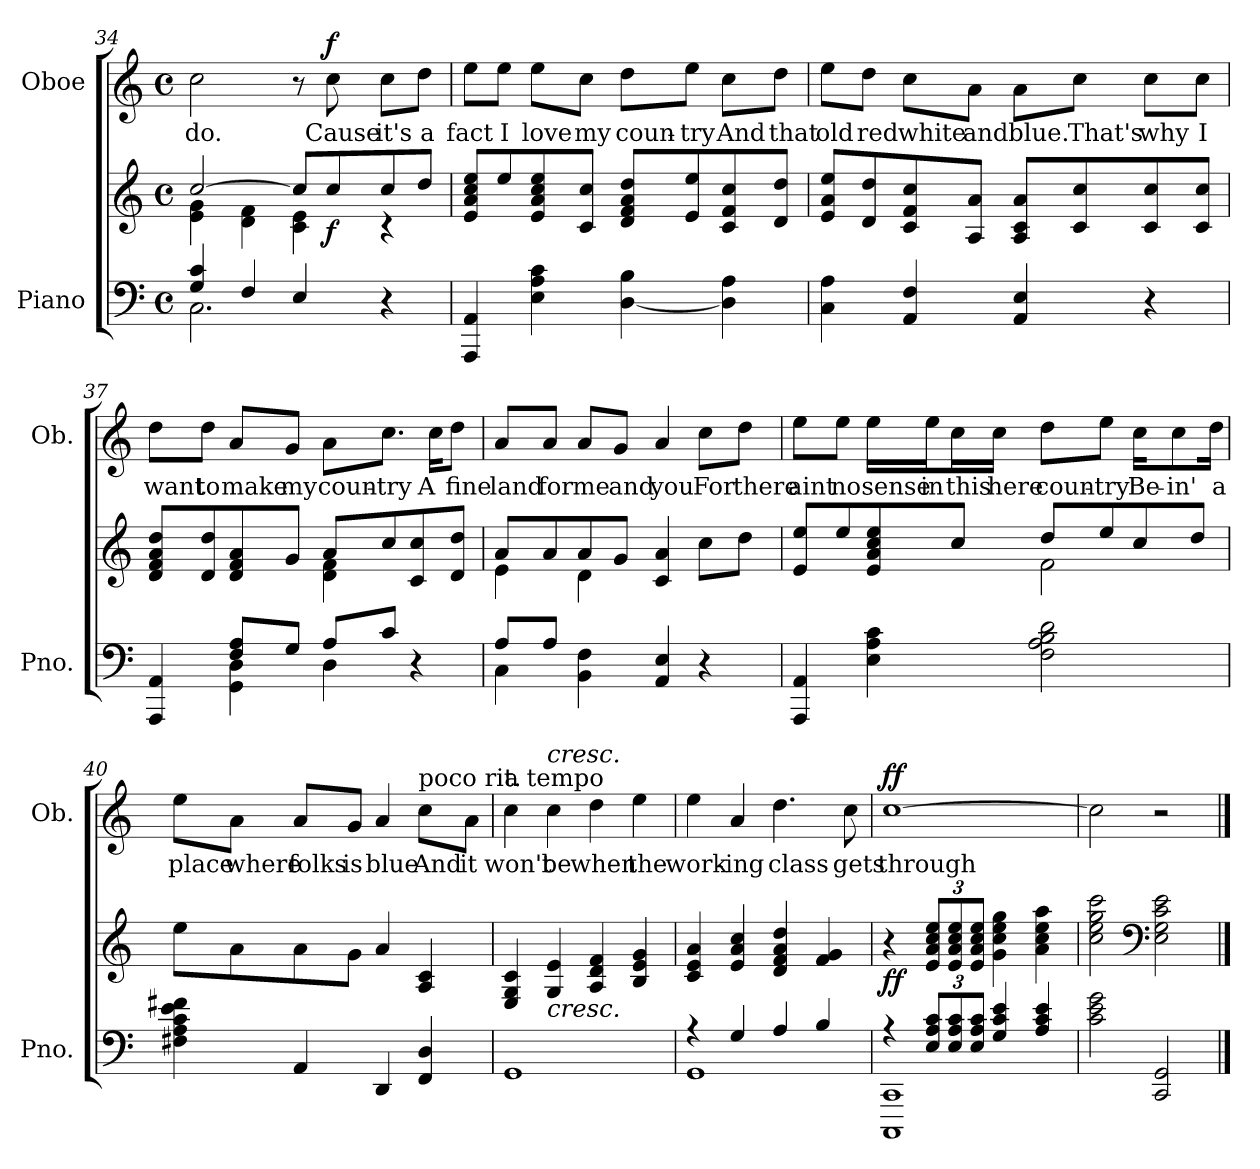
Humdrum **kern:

**kern	**kern	**dynam	**kern	**text	**dynam
*part2	*part2	*part2	*part1	*part1	*part1
*staff3	*staff2	*staff2/3	*staff1	*staff1	*staff1
*I"Piano	*	*	*I"Oboe	*	*
*I'Pno.	*	*	*I'Ob.	*	*
*clefF4	*clefG2	*	*clefG2	*	*
*k[]	*k[]	*	*k[]	*	*
*M4/4	*M4/4	*	*M4/4	*	*
*met(c)	*met(c)	*	*met(c)	*	*
=34	=34	=34	=34	=34	=34
*^	*^	*	*	*	*
!	!	!	!	!	!	!LO:LY:b	!
4G/ 4c/	2.C\	[2cc/	4e\ 4g\	.	2cc\	do.	.
4F/	.	.	4d\ 4f\	.	.	.	.
4E/	.	8cc/L]	4c\ 4e\	.	8r	.	.
!	!	!	!	!LO:DY:b	!	!LO:LY:b	!LO:DY:a
.	.	8cc/	.	f	8cc\	Cause	f
!	!	!	!	!	!	!LO:LY:b	!
4r	4ryy	8cc/	4r	.	8cc\L	it's	.
!	!	!	!	!	!	!LO:LY:b	!
.	.	8dd/J	.	.	8dd\J	a	.
*v	*v	*	*	*	*	*	*
*	*v	*v	*	*	*	*
=35	=35	=35	=35	=35	=35
!	!	!	!	!LO:LY:b	!
4AAA/ 4AA/	8e/ 8a/ 8cc/ 8ee/L	.	8ee\L	fact	.
!	!	!	!	!LO:LY:b	!
.	8ee/	.	8ee\J	I	.
!	!	!	!	!LO:LY:b	!
4E\ 4A\ 4c\	8e/ 8a/ 8cc/ 8ee/	.	8ee\L	love	.
!	!	!	!	!LO:LY:b	!
.	8c/ 8cc/J	.	8cc\J	my	.
!	!	!	!	!LO:LY:b	!
[4D\ 4B\	8d/ 8f/ 8a/ 8dd/L	.	8dd\L	coun-	.
!	!	!	!	!LO:LY:b	!
.	8e/ 8ee/	.	8ee\J	-try	.
!	!	!	!	!LO:LY:b	!
4D\] 4A\	8c/ 8f/ 8cc/	.	8cc\L	And	.
!	!	!	!	!LO:LY:b	!
.	8d/ 8dd/J	.	8dd\J	that	.
!!LO:PB:g=z
=36	=36	=36	=36	=36	=36
!	!	!	!	!LO:LY:b	!
4C\ 4A\	8e/ 8a/ 8ee/L	.	8ee\L	old	.
!	!	!	!	!LO:LY:b	!
.	8d/ 8dd/	.	8dd\J	red	.
!	!	!	!	!LO:LY:b	!
4AA/ 4F/	8c/ 8f/ 8cc/	.	8cc\L	white	.
!	!	!	!	!LO:LY:b	!
.	8A/ 8a/J	.	8a\J	and	.
!	!	!	!	!LO:LY:b	!
4AA/ 4E/	8A/ 8c/ 8a/L	.	8a\L	blue.	.
!	!	!	!	!LO:LY:b	!
.	8c/ 8cc/	.	8cc\J	That's	.
!	!	!	!	!LO:LY:b	!
4r	8c/ 8cc/	.	8cc\L	why	.
!	!	!	!	!LO:LY:b	!
.	8c/ 8cc/J	.	8cc\J	I	.
=37	=37	=37	=37	=37	=37
*^	*^	*	*	*	*
!	!	!	!	!	!	!LO:LY:b	!
4AAA/ 4AA/	4ryy	8d/ 8f/ 8a/ 8dd/L	2ryy	.	8dd\L	want	.
!	!	!	!	!	!	!LO:LY:b	!
.	.	8d/ 8dd/	.	.	8dd\J	to	.
!	!	!	!	!	!	!LO:LY:b	!
8F/ 8A/L	4GG\ 4D\	8d/ 8f/ 8a/	.	.	8a/L	make	.
!	!	!	!	!	!	!LO:LY:b	!
8G/J	.	8g/J	.	.	8g/J	my	.
!	!	!	!	!	!	!LO:LY:b	!
8A/L	4D\	8a/L	4d\ 4f\	.	8a\L	coun-	.
!	!	!	!	!	!	!LO:LY:b	!
8c/J	.	8cc/	.	.	8.cc\J	-try	.
4r	4ryy	8c/ 8cc/	4ryy	.	.	.	.
!	!	!	!	!	!	!LO:LY:b	!
.	.	.	.	.	16cc\KL	A	.
!	!	!	!	!	!	!LO:LY:b	!
.	.	8d/ 8dd/J	.	.	8dd\J	fine	.
=38	=38	=38	=38	=38	=38	=38	=38
!	!	!	!	!	!	!LO:LY:b	!
8A/L	4C\	8a/L	4e\	.	8a/L	land	.
!	!	!	!	!	!	!LO:LY:b	!
8A/J	.	8a/	.	.	8a/J	for	.
!	!	!	!	!	!	!LO:LY:b	!
4BB\ 4F\	2.ryy	8a/	4d\	.	8a/L	me	.
!	!	!	!	!	!	!LO:LY:b	!
.	.	8g/J	.	.	8g/J	and	.
!	!	!	!	!	!	!LO:LY:b	!
4AA/ 4E/	.	4c/ 4a/	2ryy	.	4a/	you	.
!	!	!	!	!	!	!LO:LY:b	!
4r	.	8cc\L	.	.	8cc\L	For	.
!	!	!	!	!	!	!LO:LY:b	!
.	.	8dd\J	.	.	8dd\J	there	.
*v	*v	*	*	*	*	*	*
!!LO:LB:g=z
=39	=39	=39	=39	=39	=39	=39
!	!	!	!	!	!LO:LY:b	!
4AAA/ 4AA/	8e/ 8ee/L	2ryy	.	8ee\L	aint	.
!	!	!	!	!	!LO:LY:b	!
.	8ee/	.	.	8ee\J	no	.
!	!	!	!	!	!LO:LY:b	!
4E\ 4A\ 4c\	8e/ 8a/ 8cc/ 8ee/	.	.	16ee\LL	sense	.
!	!	!	!	!	!LO:LY:b	!
.	.	.	.	16ee\J	in	.
!	!	!	!	!	!LO:LY:b	!
.	8cc/J	.	.	16cc\L	this	.
!	!	!	!	!	!LO:LY:b	!
.	.	.	.	16cc\JJ	here	.
!	!	!	!	!	!LO:LY:b	!
2F\ 2A\ 2B\ 2d\	8dd/L	2f\	.	8dd\L	coun-	.
!	!	!	!	!	!LO:LY:b	!
.	8ee/	.	.	8ee\J	-try	.
!	!	!	!	!	!LO:LY:b	!
.	8cc/	.	.	16cc\KL	Be-	.
!	!	!	!	!	!LO:LY:b	!
.	.	.	.	8cc\	-in'	.
.	8dd/J	.	.	.	.	.
!	!	!	!	!	!LO:LY:b	!
.	.	.	.	16dd\Jk	a	.
*	*v	*v	*	*	*	*
=40	=40	=40	=40	=40	=40
!	!	!	!	!LO:LY:b	!
4F#X\ 4A\ 4c\ 4e\ 4f#X\	8ee\L	.	8ee\L	place	.
!	!	!	!	!LO:LY:b	!
.	8a\	.	8a\J	where	.
!	!	!	!	!LO:LY:b	!
4AA/	8a\	.	8a/L	folks	.
!	!	!	!	!LO:LY:b	!
.	8g\J	.	8g/J	is	.
!	!	!	!	!LO:LY:b	!
4DD/	4a/	.	4a/	blue	.
!	!	!	!LO:TX:a:t=poco rit.	!	!
!	!	!	!	!LO:LY:b	!
4FF/ 4D/	4A/ 4c/	.	8cc\L	And	.
!	!	!	!	!LO:LY:b	!
.	.	.	8a\J	it	.
=41	=41	=41	=41	=41	=41
!	!	!	!LO:TX:a:t=a tempo	!	!
!	!	!	!	!LO:LY:b	!
1GG	4E/ 4G/ 4c/	.	4cc\	won't	.
!	!	!	!LO:TX:a:i:t=cresc.	!	!
!	!LO:TX:b:i:t=cresc.	!	!	!	!
!	!	!	!	!LO:LY:b	!
.	4G/ 4e/	.	4cc\	be	.
!	!	!	!	!LO:LY:b	!
.	4A/ 4d/ 4f/	.	4dd\	when	.
!	!	!	!	!LO:LY:b	!
.	4B/ 4e/ 4g/	.	4ee\	the	.
!!LO:LB:g=z
=42	=42	=42	=42	=42	=42
*^	*	*	*	*	*
!	!	!	!	!	!LO:LY:b	!
4r	1GG	4c/ 4e/ 4a/	.	4ee\	work-	.
!	!	!	!	!	!LO:LY:b	!
4G/	.	4e/ 4a/ 4cc/	.	4a/	-ing	.
!	!	!	!	!	!LO:LY:b	!
4A/	.	4d/ 4f/ 4a/ 4dd/	.	4.dd\	class	.
4B/	.	4f/ 4g/	.	.	.	.
!	!	!	!	!	!LO:LY:b	!
.	.	.	.	8cc\	gets	.
=43	=43	=43	=43	=43	=43	=43
!	!	!	!LO:DY:b	!	!LO:LY:b	!LO:DY:a
4r	1CCC 1CC	4r	ff	[1cc	through	ff
*Xbrackettup	*	*Xbrackettup	*	*	*	*
12E/ 12A/ 12c/L	.	12e/ 12a/ 12cc/ 12ee/L	.	.	.	.
12E/ 12A/ 12c/	.	12e/ 12a/ 12cc/ 12ee/	.	.	.	.
12E/ 12A/ 12c/J	.	12e/ 12a/ 12cc/ 12ee/J	.	.	.	.
4G/ 4c/ 4e/	.	4g\ 4cc\ 4ee\ 4gg\	.	.	.	.
4A/ 4c/ 4e/	.	4a\ 4cc\ 4ee\ 4aa\	.	.	.	.
*v	*v	*	*	*	*	*
=44	=44	=44	=44	=44	=44
2c\ 2e\ 2g\	2cc\ 2ee\ 2gg\ 2ccc\	.	2cc\]	.	.
*	*clefF4	*	*	*	*
2CC/ 2GG/	2E\ 2G\ 2c\ 2e\	.	2r	.	.
==	==	==	==	==	==
*-	*-	*-	*-	*-	*-
